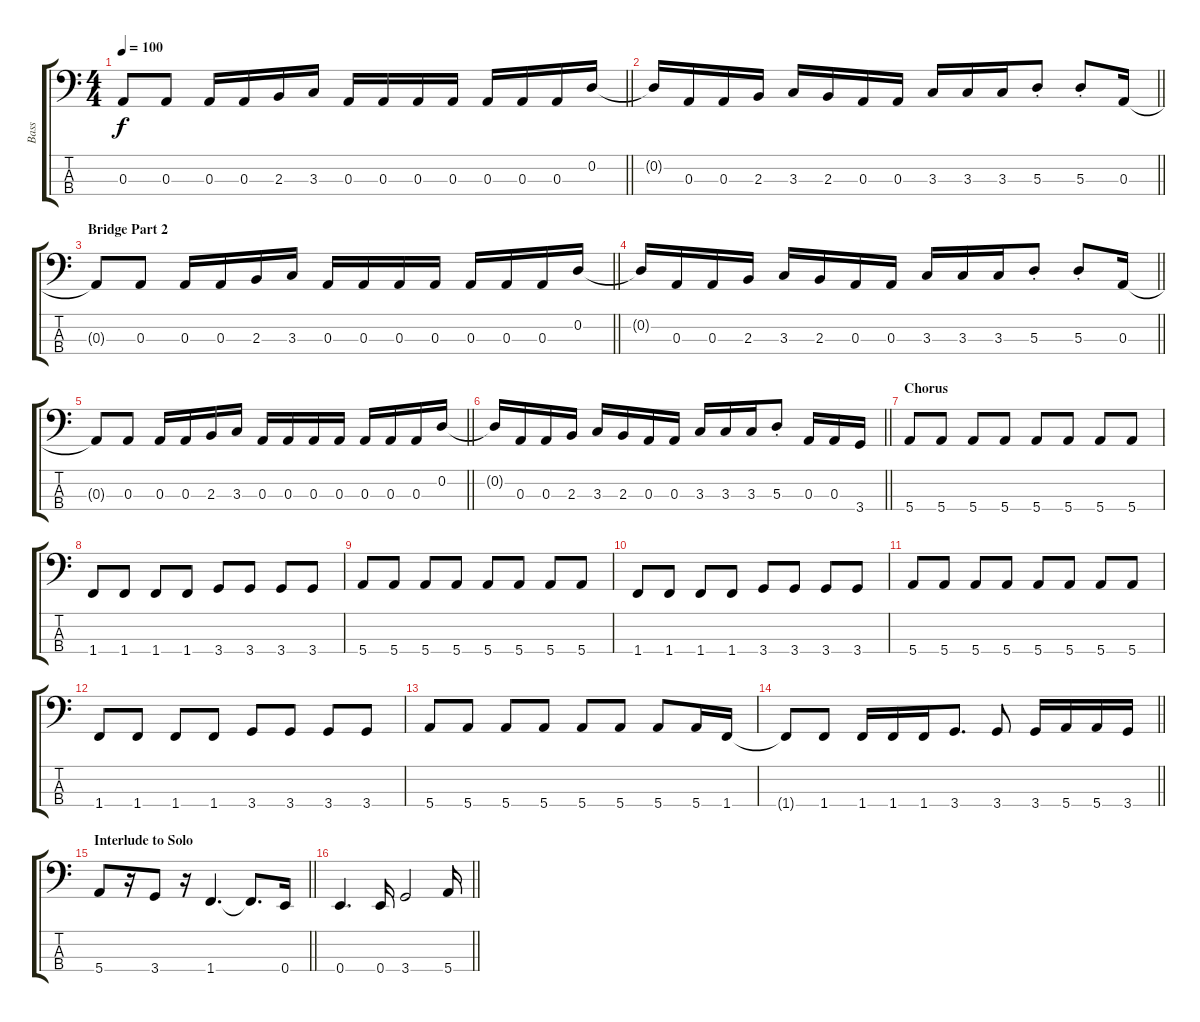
\track ("Bass" "Bass") {instrument electricbassfinger}
\staff {score tabs}
\tuning (G2 D2 A1 E1) {hide}
\ts (4 4)
\tempo 100
\clef f4
\barLineRight lightlight
\ks c
0.3{t}.8{dy f} 0.3.8 0.3.16 0.3.16 2.3.16 3.3.16 0.3.16 0.3.16 0.3.16 0.3.16 0.3.16 0.3.16 0.3.16 0.2.16 |
\barLineRight lightlight
0.2{t}.16 0.3.16 0.3.16 2.3.16 3.3.16 2.3.16 0.3.16 0.3.16 3.3.16 3.3.16 3.3.16 5.3{st}.8 5.3{st}.8 0.3.16 |
\section ("" "Bridge Part 2")
\barLineRight lightlight
0.3{t}.8 0.3.8 0.3.16 0.3.16 2.3.16 3.3.16 0.3.16 0.3.16 0.3.16 0.3.16 0.3.16 0.3.16 0.3.16 0.2.16 |
\barLineRight lightlight
0.2{t}.16 0.3.16 0.3.16 2.3.16 3.3.16 2.3.16 0.3.16 0.3.16 3.3.16 3.3.16 3.3.16 5.3{st}.8 5.3{st}.8 0.3.16 |
\barLineRight lightlight
0.3{t}.8 0.3.8 0.3.16 0.3.16 2.3.16 3.3.16 0.3.16 0.3.16 0.3.16 0.3.16 0.3.16 0.3.16 0.3.16 0.2.16 |
\barLineRight lightlight
0.2{t}.16 0.3.16 0.3.16 2.3.16 3.3.16 2.3.16 0.3.16 0.3.16 3.3.16 3.3.16 3.3.16 5.3{st}.8 0.3.16 0.3.16 3.4.16 |
\section ("" "Chorus")
5.4.8 5.4.8 5.4.8 5.4.8 5.4.8 5.4.8 5.4.8 5.4.8 |
1.4.8 1.4.8 1.4.8 1.4.8 3.4.8 3.4.8 3.4.8 3.4.8 |
5.4.8 5.4.8 5.4.8 5.4.8 5.4.8 5.4.8 5.4.8 5.4.8 |
1.4.8 1.4.8 1.4.8 1.4.8 3.4.8 3.4.8 3.4.8 3.4.8 |
5.4.8 5.4.8 5.4.8 5.4.8 5.4.8 5.4.8 5.4.8 5.4.8 |
1.4.8 1.4.8 1.4.8 1.4.8 3.4.8 3.4.8 3.4.8 3.4.8 |
5.4.8 5.4.8 5.4.8 5.4.8 5.4.8 5.4.8 5.4.8 5.4.16 1.4.16 |
\barLineRight lightlight
1.4{t}.8 1.4.8 1.4.16 1.4.16 1.4.16 3.4.8{d} 3.4.8 3.4.16 5.4.16 5.4.16 3.4.16 |
\section ("" "Interlude to Solo")
\barLineRight lightlight
5.4.8 r.16 3.4.8 r.16 1.4.4{d} 1.4{t}.8{d} 0.4.16 |
\barLineRight lightlight
0.4.4{d} 0.4.16 3.4.2 5.4.16
